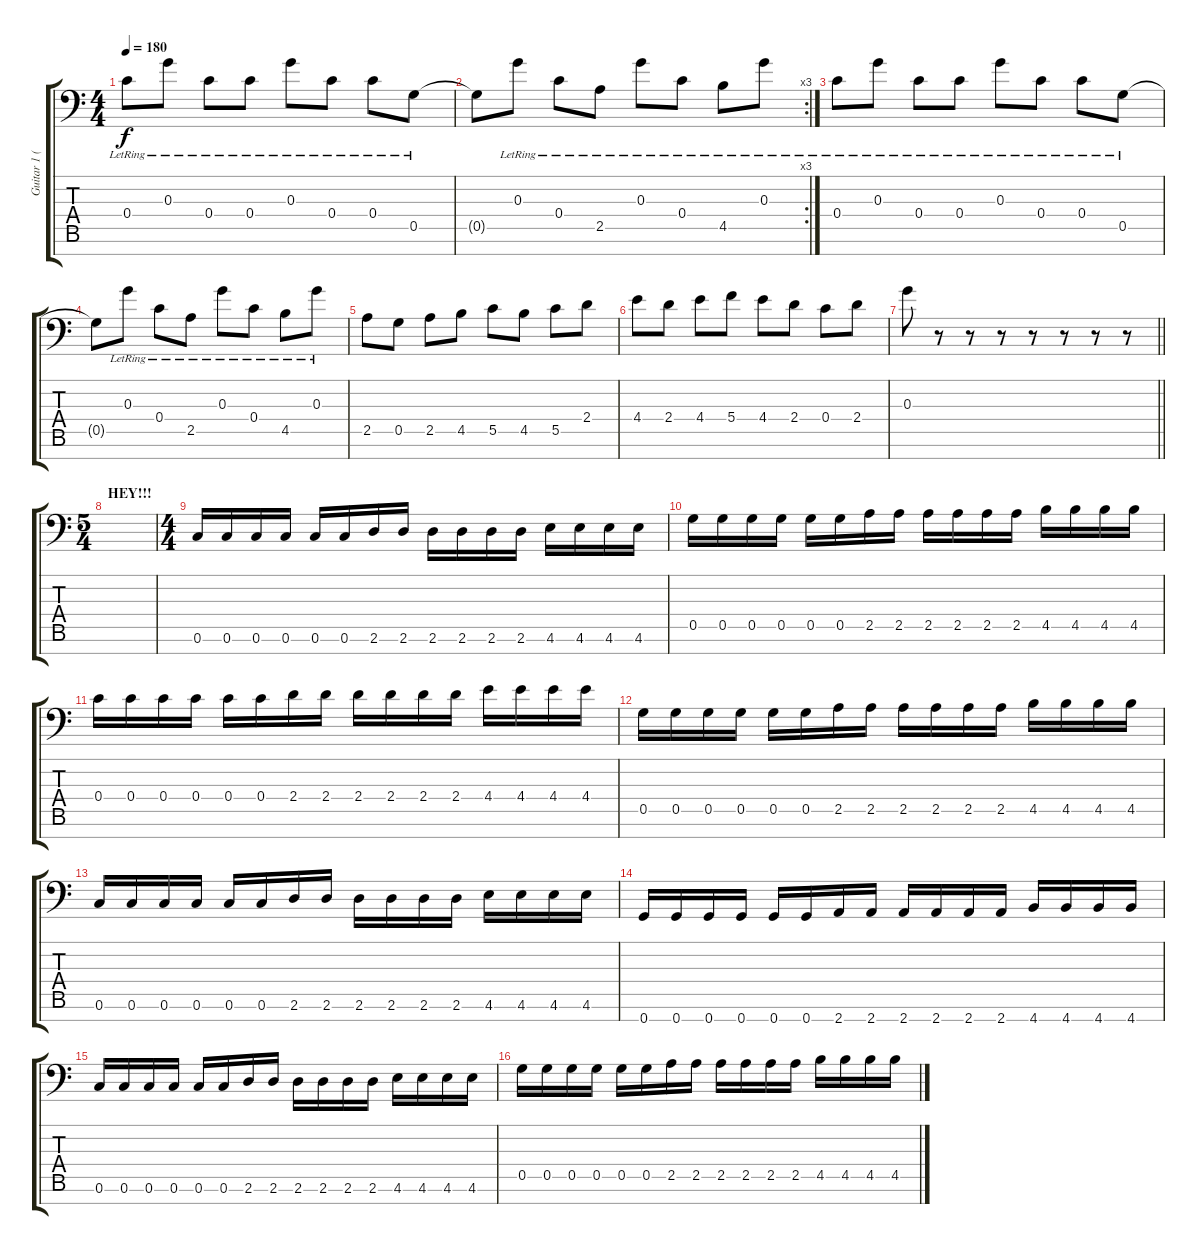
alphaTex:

\track ("Guitar 1 (acoustic and electric)" "Guitar 1 (") {instrument acousticguitarsteel}
\staff {score tabs}
\tuning (E4 C4 G3 C3 G2 C2 G1) {hide}
\ts (4 4)
\tempo 180
\clef f4
\ks c
0.4{lr}.8{dy f} 0.3{lr}.8 0.4{lr}.8 0.4{lr}.8 0.3{lr}.8 0.4{lr}.8 0.4{lr}.8 0.5{lr}.8 |
\rc 3
0.5{t}.8 0.3{lr}.8 0.4{lr}.8 2.5{lr}.8 0.3{lr}.8 0.4{lr}.8 4.5{lr}.8 0.3{lr}.8 |
0.4{lr}.8 0.3{lr}.8 0.4{lr}.8 0.4{lr}.8 0.3{lr}.8 0.4{lr}.8 0.4{lr}.8 0.5{lr}.8 |
0.5{t}.8 0.3{lr}.8 0.4{lr}.8 2.5{lr}.8 0.3{lr}.8 0.4{lr}.8 4.5{lr}.8 0.3{lr}.8 |
2.5.8 0.5.8 2.5.8 4.5.8 5.5.8 4.5.8 5.5.8 2.4.8 |
4.4.8 2.4.8 4.4.8 5.4.8 4.4.8 2.4.8 0.4.8 2.4.8 |
\barLineRight lightlight
0.3.8 r.8 r.8 r.8 r.8 r.8 r.8 r.8 |
\ts (5 4)
\section ("" "HEY!!!")
|
\ts (4 4)
0.6.16{instrument distortionguitar} 0.6.16 0.6.16 0.6.16 0.6.16 0.6.16 2.6.16 2.6.16 2.6.16 2.6.16 2.6.16 2.6.16 4.6.16 4.6.16 4.6.16 4.6.16 |
0.5.16 0.5.16 0.5.16 0.5.16 0.5.16 0.5.16 2.5.16 2.5.16 2.5.16 2.5.16 2.5.16 2.5.16 4.5.16 4.5.16 4.5.16 4.5.16 |
0.4.16 0.4.16 0.4.16 0.4.16 0.4.16 0.4.16 2.4.16 2.4.16 2.4.16 2.4.16 2.4.16 2.4.16 4.4.16 4.4.16 4.4.16 4.4.16 |
0.5.16 0.5.16 0.5.16 0.5.16 0.5.16 0.5.16 2.5.16 2.5.16 2.5.16 2.5.16 2.5.16 2.5.16 4.5.16 4.5.16 4.5.16 4.5.16 |
0.6.16{instrument distortionguitar} 0.6.16 0.6.16 0.6.16 0.6.16 0.6.16 2.6.16 2.6.16 2.6.16 2.6.16 2.6.16 2.6.16 4.6.16 4.6.16 4.6.16 4.6.16 |
0.7.16 0.7.16 0.7.16 0.7.16 0.7.16 0.7.16 2.7.16 2.7.16 2.7.16 2.7.16 2.7.16 2.7.16 4.7.16 4.7.16 4.7.16 4.7.16 |
0.6.16{instrument distortionguitar} 0.6.16 0.6.16 0.6.16 0.6.16 0.6.16 2.6.16 2.6.16 2.6.16 2.6.16 2.6.16 2.6.16 4.6.16 4.6.16 4.6.16 4.6.16 |
0.5.16 0.5.16 0.5.16 0.5.16 0.5.16 0.5.16 2.5.16 2.5.16 2.5.16 2.5.16 2.5.16 2.5.16 4.5.16 4.5.16 4.5.16 4.5.16
